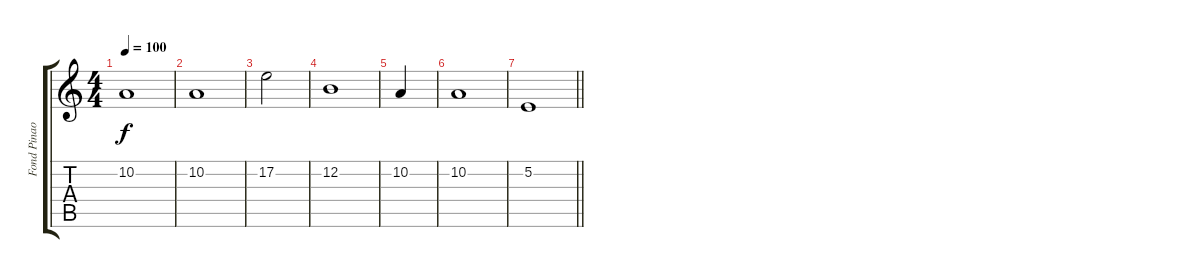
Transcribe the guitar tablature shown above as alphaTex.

\track ("Fond Pinao" "Fond Pinao") {instrument stringensemble2}
\staff {score tabs}
\tuning (E4 B3 G3 D3 A2 E2) {hide}
\ts (4 4)
\tempo 100
\clef g2
\ks c
10.2.1{dy f} |
10.2.1 |
17.2.2 |
12.2.1 |
10.2.4 |
10.2.1 |
\barLineRight lightlight
5.2.1
